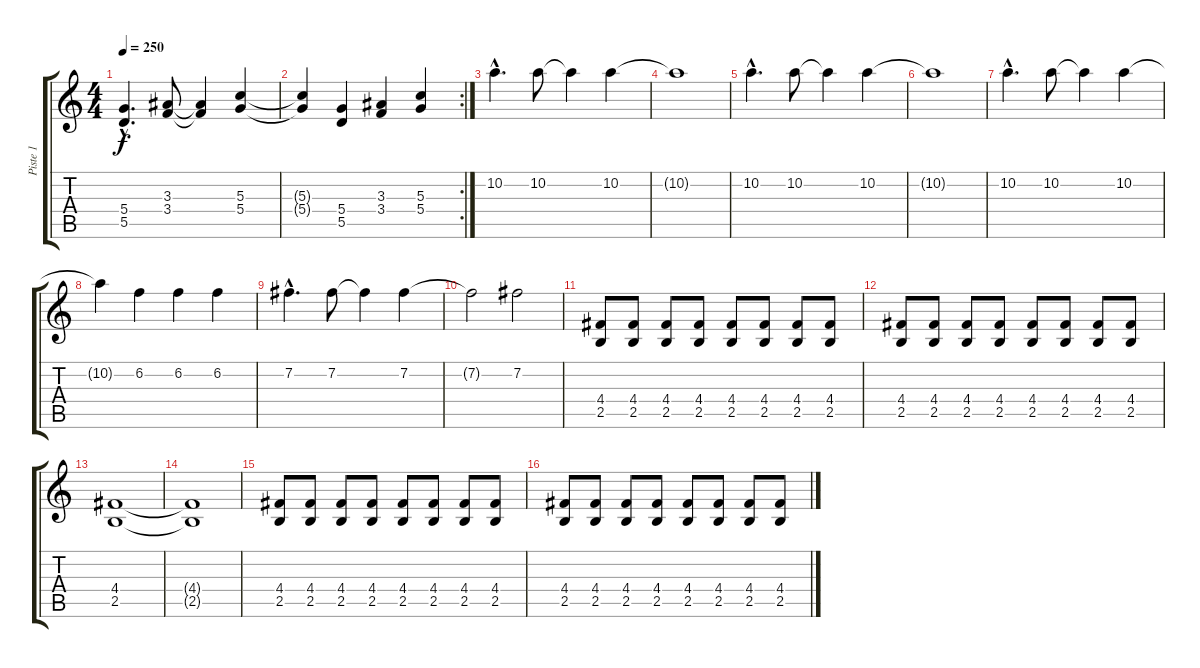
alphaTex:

\track ("Piste 1" "Piste 1") {instrument distortionguitar}
\staff {score tabs}
\tuning (E4 B3 G3 D3 A2 E2) {hide}
\ts (4 4)
\tempo 250
\clef g2
\ks c
(5.4{hac} 5.5{hac}).4{d dy f} (3.3 3.4).8 (3.3{t} 3.4{t}).4 (5.3 5.4).4 |
\rc 2
(5.3{t} 5.4{t}).4 (5.4 5.5).4 (3.3 3.4).4 (5.3 5.4).4 |
10.2{hac}.4{d} 10.2.8 10.2{t}.4 10.2.4 |
10.2{t}.1 |
10.2{hac}.4{d} 10.2.8 10.2{t}.4 10.2.4 |
10.2{t}.1 |
10.2{hac}.4{d} 10.2.8 10.2{t}.4 10.2.4 |
10.2{t}.4 6.2.4 6.2.4 6.2.4 |
7.2{hac}.4{d} 7.2.8 7.2{t}.4 7.2.4 |
7.2{t}.2 7.2.2 |
(4.4 2.5).8 (4.4 2.5).8 (4.4 2.5).8 (4.4 2.5).8 (4.4 2.5).8 (4.4 2.5).8 (4.4 2.5).8 (4.4 2.5).8 |
(4.4 2.5).8 (4.4 2.5).8 (4.4 2.5).8 (4.4 2.5).8 (4.4 2.5).8 (4.4 2.5).8 (4.4 2.5).8 (4.4 2.5).8 |
(4.4 2.5).1 |
(4.4{t} 2.5{t}).1 |
(4.4 2.5).8 (4.4 2.5).8 (4.4 2.5).8 (4.4 2.5).8 (4.4 2.5).8 (4.4 2.5).8 (4.4 2.5).8 (4.4 2.5).8 |
(4.4 2.5).8 (4.4 2.5).8 (4.4 2.5).8 (4.4 2.5).8 (4.4 2.5).8 (4.4 2.5).8 (4.4 2.5).8 (4.4 2.5).8
